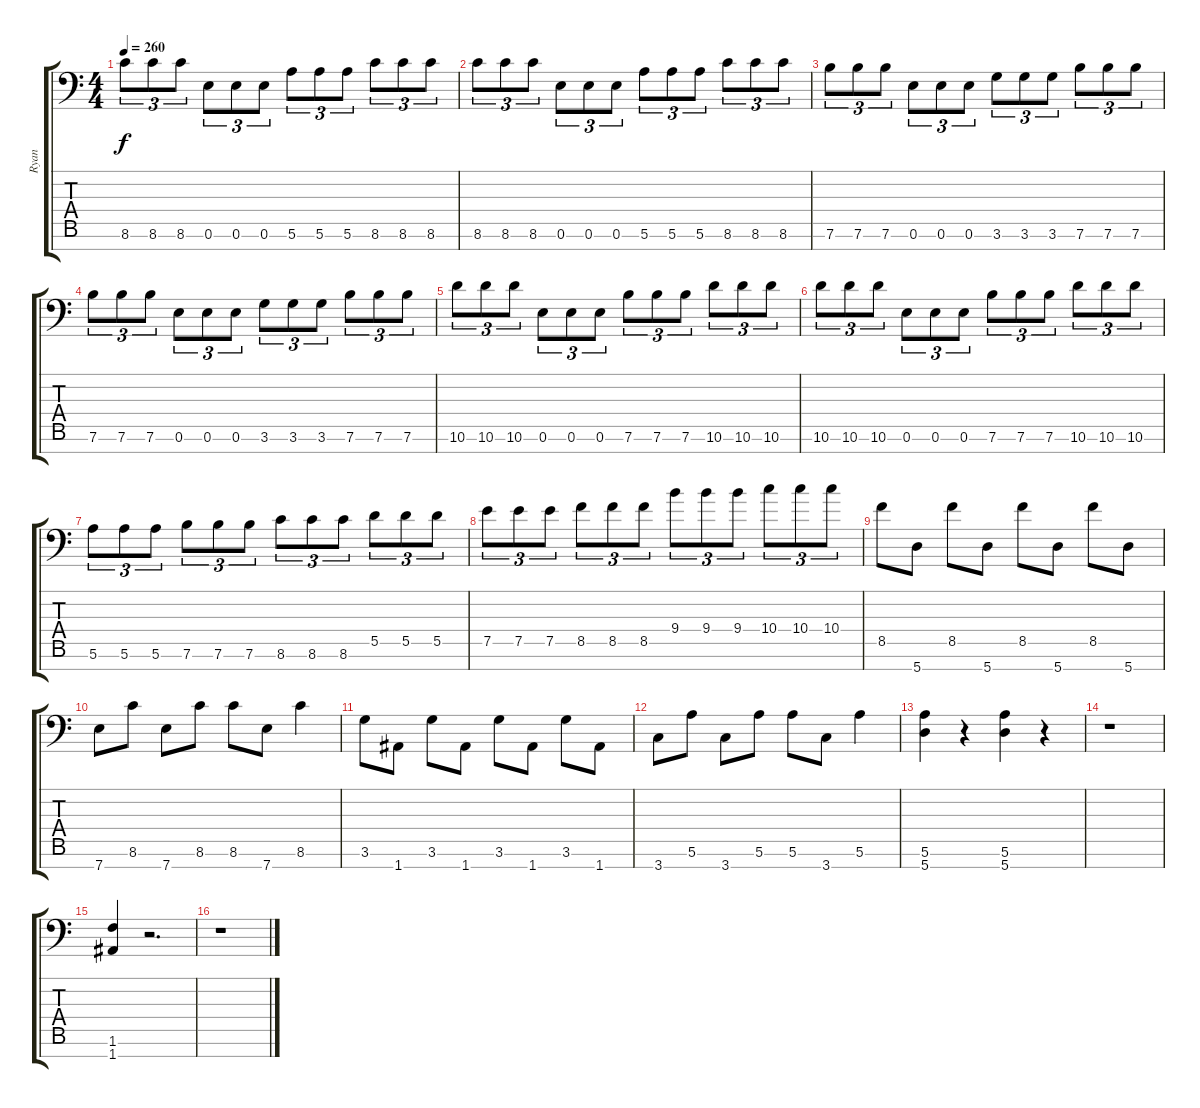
\track ("Ryan" "Ryan") {instrument acousticguitarsteel}
\staff {score tabs}
\tuning (E4 B3 Gb3 D3 A2 E2 A1) {hide}
\ts (4 4)
\tempo 260
\clef f4
\ks c
8.6.8{tu (3 2) dy f} 8.6.8{tu (3 2)} 8.6.8{tu (3 2)} 0.6.8{tu (3 2)} 0.6.8{tu (3 2)} 0.6.8{tu (3 2)} 5.6.8{tu (3 2)} 5.6.8{tu (3 2)} 5.6.8{tu (3 2)} 8.6.8{tu (3 2)} 8.6.8{tu (3 2)} 8.6.8{tu (3 2)} |
8.6.8{tu (3 2)} 8.6.8{tu (3 2)} 8.6.8{tu (3 2)} 0.6.8{tu (3 2)} 0.6.8{tu (3 2)} 0.6.8{tu (3 2)} 5.6.8{tu (3 2)} 5.6.8{tu (3 2)} 5.6.8{tu (3 2)} 8.6.8{tu (3 2)} 8.6.8{tu (3 2)} 8.6.8{tu (3 2)} |
7.6.8{tu (3 2)} 7.6.8{tu (3 2)} 7.6.8{tu (3 2)} 0.6.8{tu (3 2)} 0.6.8{tu (3 2)} 0.6.8{tu (3 2)} 3.6.8{tu (3 2)} 3.6.8{tu (3 2)} 3.6.8{tu (3 2)} 7.6.8{tu (3 2)} 7.6.8{tu (3 2)} 7.6.8{tu (3 2)} |
7.6.8{tu (3 2)} 7.6.8{tu (3 2)} 7.6.8{tu (3 2)} 0.6.8{tu (3 2)} 0.6.8{tu (3 2)} 0.6.8{tu (3 2)} 3.6.8{tu (3 2)} 3.6.8{tu (3 2)} 3.6.8{tu (3 2)} 7.6.8{tu (3 2)} 7.6.8{tu (3 2)} 7.6.8{tu (3 2)} |
10.6.8{tu (3 2)} 10.6.8{tu (3 2)} 10.6.8{tu (3 2)} 0.6.8{tu (3 2)} 0.6.8{tu (3 2)} 0.6.8{tu (3 2)} 7.6.8{tu (3 2)} 7.6.8{tu (3 2)} 7.6.8{tu (3 2)} 10.6.8{tu (3 2)} 10.6.8{tu (3 2)} 10.6.8{tu (3 2)} |
10.6.8{tu (3 2)} 10.6.8{tu (3 2)} 10.6.8{tu (3 2)} 0.6.8{tu (3 2)} 0.6.8{tu (3 2)} 0.6.8{tu (3 2)} 7.6.8{tu (3 2)} 7.6.8{tu (3 2)} 7.6.8{tu (3 2)} 10.6.8{tu (3 2)} 10.6.8{tu (3 2)} 10.6.8{tu (3 2)} |
5.6.8{tu (3 2)} 5.6.8{tu (3 2)} 5.6.8{tu (3 2)} 7.6.8{tu (3 2)} 7.6.8{tu (3 2)} 7.6.8{tu (3 2)} 8.6.8{tu (3 2)} 8.6.8{tu (3 2)} 8.6.8{tu (3 2)} 5.5.8{tu (3 2)} 5.5.8{tu (3 2)} 5.5.8{tu (3 2)} |
7.5.8{tu (3 2)} 7.5.8{tu (3 2)} 7.5.8{tu (3 2)} 8.5.8{tu (3 2)} 8.5.8{tu (3 2)} 8.5.8{tu (3 2)} 9.4.8{tu (3 2)} 9.4.8{tu (3 2)} 9.4.8{tu (3 2)} 10.4.8{tu (3 2)} 10.4.8{tu (3 2)} 10.4.8{tu (3 2)} |
8.5.8 5.7.8 8.5.8 5.7.8 8.5.8 5.7.8 8.5.8 5.7.8 |
7.7.8 8.6.8 7.7.8 8.6.8 8.6.8 7.7.8 8.6.4 |
3.6.8 1.7.8 3.6.8 1.7.8 3.6.8 1.7.8 3.6.8 1.7.8 |
3.7.8 5.6.8 3.7.8 5.6.8 5.6.8 3.7.8 5.6.4 |
(5.6 5.7).4 r.4 (5.6 5.7).4 r.4 |
r.1 |
(1.6 1.7).4 r.2{d} |
r.1
